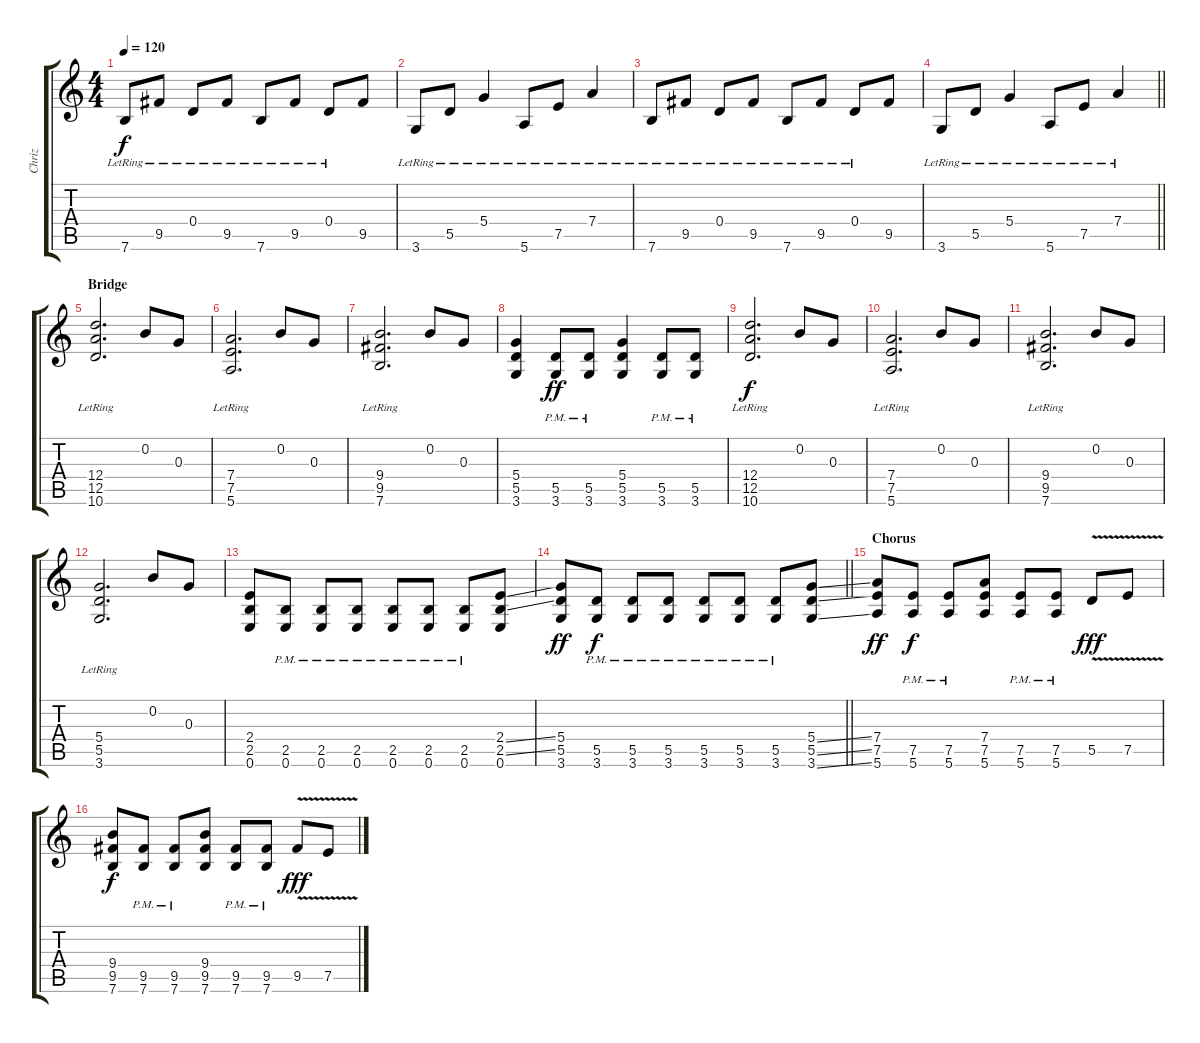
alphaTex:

\track ("Chriz" "Chriz") {instrument acousticguitarsteel}
\staff {score tabs}
\tuning (E4 B3 G3 D3 A2 E2) {hide}
\ts (4 4)
\tempo 120
\clef g2
\ks c
7.6{lr}.8{dy f} 9.5{lr}.8 0.4{lr}.8 9.5{lr}.8 7.6{lr}.8 9.5{lr}.8 0.4{lr}.8 9.5.8 |
3.6{lr}.8 5.5{lr}.8 5.4{lr}.4 5.6{lr}.8 7.5{lr}.8 7.4{lr}.4 |
7.6{lr}.8 9.5{lr}.8 0.4{lr}.8 9.5{lr}.8 7.6{lr}.8 9.5{lr}.8 0.4{lr}.8 9.5.8 |
\barLineRight lightlight
3.6{lr}.8 5.5{lr}.8 5.4{lr}.4 5.6{lr}.8 7.5{lr}.8 7.4{lr}.4 |
\section ("" "Bridge")
(12.4{lr} 12.5{lr} 10.6{lr}).2{d} 0.2.8 0.3.8 |
(7.4{lr} 7.5{lr} 5.6{lr}).2{d} 0.2.8 0.3.8 |
(9.4{lr} 9.5{lr} 7.6{lr}).2{d} 0.2.8 0.3.8 |
(5.4 5.5 3.6).4 (5.5{pm} 3.6{pm}).8{dy ff} (5.5{pm} 3.6{pm}).8 (5.4 5.5 3.6).4 (5.5{pm} 3.6{pm}).8 (5.5{pm} 3.6{pm}).8 |
(12.4{lr} 12.5{lr} 10.6{lr}).2{d dy f} 0.2.8 0.3.8 |
(7.4{lr} 7.5{lr} 5.6{lr}).2{d} 0.2.8 0.3.8 |
(9.4{lr} 9.5{lr} 7.6{lr}).2{d} 0.2.8 0.3.8 |
(5.4{lr} 5.5{lr} 3.6{lr}).2{d} 0.2.8 0.3.8 |
(2.4 2.5 0.6).8{volume 12 instrument overdrivenguitar} (2.5{pm} 0.6{pm}).8 (2.5{pm} 0.6{pm}).8 (2.5{pm} 0.6{pm}).8 (2.5{pm} 0.6{pm}).8 (2.5{pm} 0.6{pm}).8 (2.5{pm} 0.6{pm}).8 (2.4{ss} 2.5{ss} 0.6).8 |
\barLineRight lightlight
(5.4 5.5 3.6).8{dy ff} (5.5{pm} 3.6{pm}).8{dy f} (5.5{pm} 3.6{pm}).8 (5.5{pm} 3.6{pm}).8 (5.5{pm} 3.6{pm}).8 (5.5{pm} 3.6{pm}).8 (5.5{pm} 3.6{pm}).8 (5.4{ss} 5.5{ss} 3.6{ss}).8 |
\section ("" "Chorus")
(7.4 7.5 5.6).8{dy ff} (7.5{pm} 5.6{pm}).8{dy f} (7.5{pm} 5.6{pm}).8 (7.4 7.5 5.6).8 (7.5{pm} 5.6{pm}).8 (7.5{pm} 5.6{pm}).8 5.5{v}.8{dy fff} 7.5{v}.8 |
(9.4 9.5 7.6).8{dy f} (9.5{pm} 7.6{pm}).8 (9.5{pm} 7.6{pm}).8 (9.4 9.5 7.6).8 (9.5{pm} 7.6{pm}).8 (9.5{pm} 7.6{pm}).8 9.5{v}.8{dy fff} 7.5{v}.8
